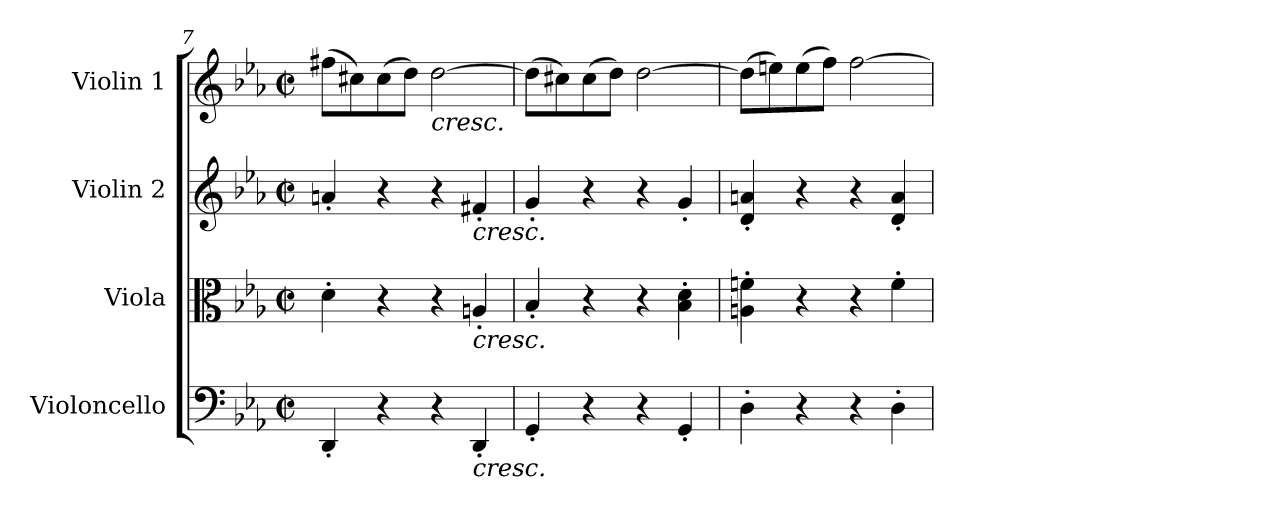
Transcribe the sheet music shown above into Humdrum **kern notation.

**kern	**kern	**kern	**kern
*part4	*part3	*part2	*part1
*staff4	*staff3	*staff2	*staff1
*I"Violoncello	*I"Viola	*I"Violin 2	*I"Violin 1
*I'Vc	*I'Vla	*I'Vln	*I'Vln
*clefF4	*clefC3	*clefG2	*clefG2
*k[b-e-a-]	*k[b-e-a-]	*k[b-e-a-]	*k[b-e-a-]
*M2/2	*M2/2	*M2/2	*M2/2
*met(c|)	*met(c|)	*met(c|)	*met(c|)
=7	=7	=7	=7
4DD'/	4d'\	4an'/	(8ff#X\L
.	.	.	8cc#X\)
4r	4r	4r	(8cc#\
.	.	.	8dd\J)
!	!	!	!LO:TX:b:i:t=cresc.
4r	4r	4r	[2dd\
!	!	!LO:TX:b:i:t=cresc.	!
!	!LO:TX:b:i:t=cresc.	!	!
!LO:TX:b:i:t=cresc.	!	!	!
4DD'/	4An'/	4f#X'/	.
!!LO:LB:g=z
=8	=8	=8	=8
4GG'/	4B-'/	4g'/	(8dd\L]
.	.	.	8cc#X\)
4r	4r	4r	(8cc#\
.	.	.	8dd\J)
4r	4r	4r	[2dd\
4GG'/	4B-\' 4d\'	4g'/	.
=9	=9	=9	=9
4D'\	4An\' 4fn\'	4d/' 4an/'	(8dd\L]
.	.	.	8een\)
4r	4r	4r	(8ee\
.	.	.	8ff\J)
4r	4r	4r	[2ff\
4D'\	4f'\	4d/' 4a/'	.
=	=	=	=
*-	*-	*-	*-
